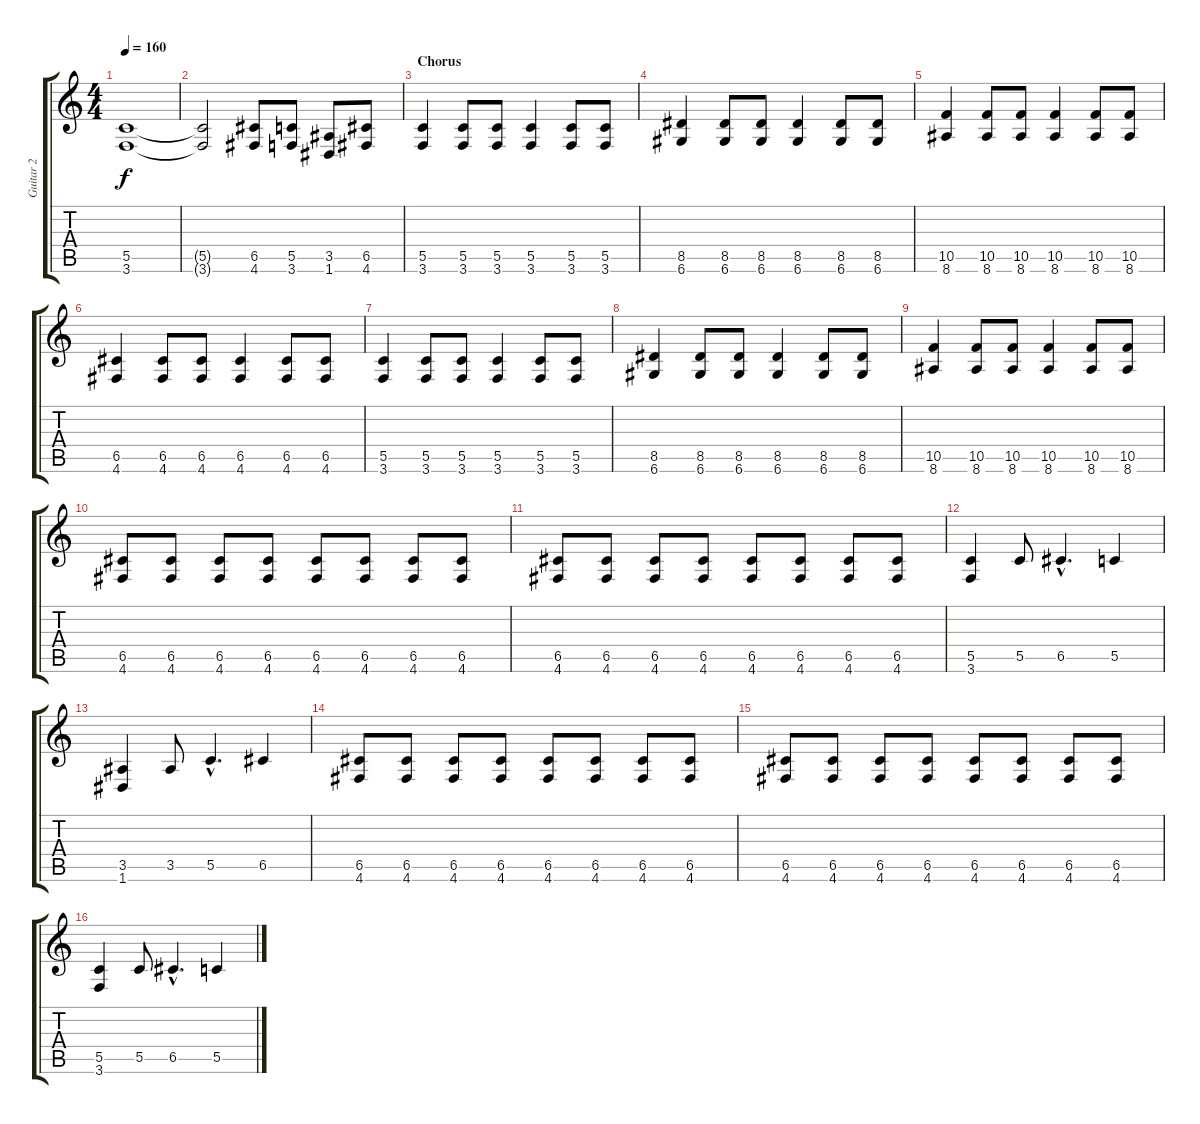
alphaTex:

\track ("Guitar 2" "Guitar 2") {instrument overdrivenguitar}
\staff {score tabs}
\tuning (D4 Ab3 F3 C3 G2 D2) {hide}
\ts (4 4)
\tempo 160
\clef g2
\ks c
(5.5 3.6).1{dy f} |
(5.5{t} 3.6{t}).2 (6.5 4.6).8 (5.5 3.6).8 (3.5 1.6).8 (6.5 4.6).8 |
\section ("" "Chorus")
(5.5 3.6).4 (5.5 3.6).8 (5.5 3.6).8 (5.5 3.6).4 (5.5 3.6).8 (5.5 3.6).8 |
(8.5 6.6).4 (8.5 6.6).8 (8.5 6.6).8 (8.5 6.6).4 (8.5 6.6).8 (8.5 6.6).8 |
(10.5 8.6).4 (10.5 8.6).8 (10.5 8.6).8 (10.5 8.6).4 (10.5 8.6).8 (10.5 8.6).8 |
(6.5 4.6).4 (6.5 4.6).8 (6.5 4.6).8 (6.5 4.6).4 (6.5 4.6).8 (6.5 4.6).8 |
(5.5 3.6).4 (5.5 3.6).8 (5.5 3.6).8 (5.5 3.6).4 (5.5 3.6).8 (5.5 3.6).8 |
(8.5 6.6).4 (8.5 6.6).8 (8.5 6.6).8 (8.5 6.6).4 (8.5 6.6).8 (8.5 6.6).8 |
(10.5 8.6).4 (10.5 8.6).8 (10.5 8.6).8 (10.5 8.6).4 (10.5 8.6).8 (10.5 8.6).8 |
(6.5 4.6).8 (6.5 4.6).8 (6.5 4.6).8 (6.5 4.6).8 (6.5 4.6).8 (6.5 4.6).8 (6.5 4.6).8 (6.5 4.6).8 |
(6.5 4.6).8 (6.5 4.6).8 (6.5 4.6).8 (6.5 4.6).8 (6.5 4.6).8 (6.5 4.6).8 (6.5 4.6).8 (6.5 4.6).8 |
(5.5 3.6).4 5.5.8 6.5{hac}.4{d} 5.5.4 |
(3.5 1.6).4 3.5.8 5.5{hac}.4{d} 6.5.4 |
(6.5 4.6).8 (6.5 4.6).8 (6.5 4.6).8 (6.5 4.6).8 (6.5 4.6).8 (6.5 4.6).8 (6.5 4.6).8 (6.5 4.6).8 |
(6.5 4.6).8 (6.5 4.6).8 (6.5 4.6).8 (6.5 4.6).8 (6.5 4.6).8 (6.5 4.6).8 (6.5 4.6).8 (6.5 4.6).8 |
(5.5 3.6).4 5.5.8 6.5{hac}.4{d} 5.5.4
